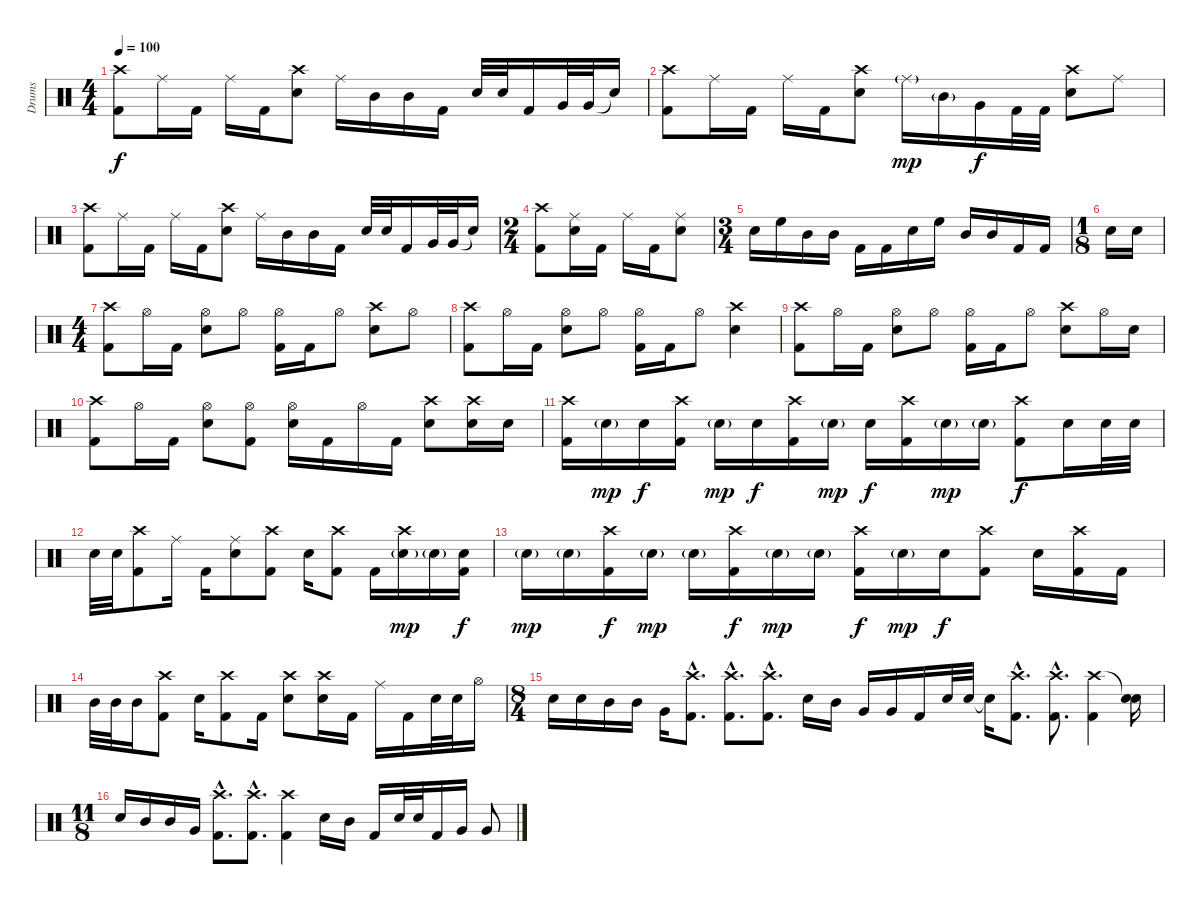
\track ("Drums" "Drums") {instrument percussion}
\staff {score}
\articulation defaults
\ts (4 4)
\tempo 100
\clef neutral
\ks c
("Crash high (hit)" "Kick (hit) 2").8{dy f} "Ride (middle)".16 "Kick (hit) 2".16 "Ride (middle)".16 "Kick (hit) 2".16 ("Crash high (hit)" "Snare (hit) 2").8 "Ride (middle)".16 "Mid Tom (hit)".16 "Mid Tom (hit)".16 "Kick (hit) 2".16 "Snare (hit) 2".32 "Snare (hit) 2".32 "Kick (hit) 2".16 "Very Low Tom (hit)".32 "Very Low Tom (hit)".32 "Snare (hit)"{t}.16 |
("Crash high (hit)" "Kick (hit) 2").8 "Ride (middle)".16 "Kick (hit) 2".16 "Ride (middle)".16 "Kick (hit) 2".16 ("Crash high (hit)" "Snare (hit) 2").8 "Ride (middle)"{g}.16{dy mp} "Mid Tom (hit)"{g}.16 "Very Low Tom (hit)".16{dy f} "Kick (hit) 2".32 "Kick (hit) 2".32 ("Crash high (hit)" "Snare (hit) 2").8 "Ride (middle)".8 |
("Crash high (hit)" "Kick (hit) 2").8 "Ride (middle)".16 "Kick (hit) 2".16 "Ride (middle)".16 "Kick (hit) 2".16 ("Crash high (hit)" "Snare (hit) 2").8 "Ride (middle)".16 "Mid Tom (hit)".16 "Mid Tom (hit)".16 "Kick (hit) 2".16 "Snare (hit) 2".32 "Snare (hit) 2".32 "Kick (hit) 2".16 "Very Low Tom (hit)".32 "Very Low Tom (hit)".32 "Snare (hit)"{t}.16 |
\ts (2 4)
("Crash high (hit)" "Kick (hit) 2").8 ("Ride (middle)" "Snare (hit) 2").16 "Kick (hit) 2".16 "Ride (middle)".16 "Kick (hit) 2".16 ("Ride (middle)" "Snare (hit) 2").8 |
\ts (3 4)
"Snare (hit) 2".16 "High Floor Tom (hit)".16 "Mid Tom (hit)".16 "Mid Tom (hit)".16 "Kick (hit) 2".16 "Kick (hit) 2".16 "Snare (hit) 2".16 "High Floor Tom (hit)".16 "Mid Tom (hit)".16 "Mid Tom (hit)".16 "Kick (hit) 2".16 "Kick (hit) 2".16 |
\ts (1 8)
"Snare (hit) 2".16 "Snare (hit) 2".16 |
\ts (4 4)
("Crash high (hit)" "Kick (hit) 2").8 "Hi-Hat (open)".16 "Kick (hit) 2".16 ("Hi-Hat (open)" "Snare (hit) 2").8 "Hi-Hat (open)".8 ("Hi-Hat (open)" "Kick (hit) 2").16 "Kick (hit) 2".16 "Hi-Hat (open)".8 ("Crash high (hit)" "Snare (hit) 2").8 "Hi-Hat (open)".8 |
("Crash high (hit)" "Kick (hit) 2").8 "Hi-Hat (open)".16 "Kick (hit) 2".16 ("Hi-Hat (open)" "Snare (hit) 2").8 "Hi-Hat (open)".8 ("Hi-Hat (open)" "Kick (hit) 2").16 "Kick (hit) 2".16 "Hi-Hat (open)".8 ("Crash high (hit)" "Snare (hit) 2").4 |
("Crash high (hit)" "Kick (hit) 2").8 "Hi-Hat (open)".16 "Kick (hit) 2".16 ("Hi-Hat (open)" "Snare (hit) 2").8 "Hi-Hat (open)".8 ("Hi-Hat (open)" "Kick (hit) 2").16 "Kick (hit) 2".16 "Hi-Hat (open)".8 ("Crash high (hit)" "Snare (hit) 2").8 "Hi-Hat (open)".16 "Snare (hit) 2".16 |
("Crash high (hit)" "Kick (hit) 2").8 "Hi-Hat (open)".16 "Kick (hit) 2".16 ("Hi-Hat (open)" "Snare (hit) 2").8 ("Hi-Hat (open)" "Kick (hit) 2").8 ("Hi-Hat (open)" "Snare (hit) 2").16 "Kick (hit) 2".16 "Hi-Hat (open)".16 "Kick (hit) 2".16 ("Crash high (hit)" "Snare (hit) 2").8 ("Crash high (hit)" "Snare (hit) 2").16 "Snare (hit) 2".16 |
("Crash high (hit)" "Kick (hit) 2").16 "Snare (hit) 2"{g}.16{dy mp} "Snare (hit) 2".16{dy f} ("Crash high (hit)" "Kick (hit) 2").16 "Snare (hit) 2"{g}.16{dy mp} "Snare (hit) 2".16{dy f} ("Crash high (hit)" "Kick (hit) 2").16 "Snare (hit) 2"{g}.16{dy mp} "Snare (hit) 2".16{dy f} ("Crash high (hit)" "Kick (hit) 2").16 "Snare (hit) 2"{g}.16{dy mp} "Snare (hit) 2"{g}.16 ("Crash high (hit)" "Kick (hit) 2").8{dy f} "Snare (hit) 2".16 "Snare (hit) 2".32 "Snare (hit) 2".32 |
"Snare (hit) 2".32 "Snare (hit) 2".32 ("Crash high (hit)" "Kick (hit) 2").8 "Ride (middle)".16 "Kick (hit) 2".16 ("Ride (middle)" "Snare (hit) 2").8 ("Crash high (hit)" "Kick (hit) 2").8 "Snare (hit) 2".16 ("Crash high (hit)" "Kick (hit) 2").8 "Kick (hit) 2".16 ("Crash high (hit)" "Snare (hit) 2"{g}).16{dy mp} "Snare (hit) 2"{g}.16 ("Snare (hit) 2" "Kick (hit) 2").16{dy f} |
"Snare (hit) 2"{g}.16{dy mp} "Snare (hit) 2"{g}.16 ("Crash high (hit)" "Kick (hit) 2").16{dy f} "Snare (hit) 2"{g}.16{dy mp} "Snare (hit) 2"{g}.16 ("Crash high (hit)" "Kick (hit) 2").16{dy f} "Snare (hit) 2"{g}.16{dy mp} "Snare (hit) 2"{g}.16 ("Crash high (hit)" "Kick (hit) 2").16{dy f} "Snare (hit) 2"{g}.16{dy mp} "Snare (hit) 2".16{dy f} ("Crash high (hit)" "Kick (hit) 2").8 "Snare (hit) 2".16 ("Crash high (hit)" "Kick (hit) 2").16 "Kick (hit) 2".16 |
"Mid Tom (hit)".32 "Mid Tom (hit)".32 "Mid Tom (hit)".16 ("Crash high (hit)" "Kick (hit) 2").8 "Snare (hit) 2".16 ("Crash high (hit)" "Kick (hit) 2").8 "Kick (hit) 2".16 ("Crash high (hit)" "Snare (hit) 2").8 ("Crash high (hit)" "Snare (hit) 2").16 "Kick (hit) 2".16 "Ride (middle)".16 "Kick (hit) 2".16 "Snare (hit) 2".32 "Snare (hit) 2".32 "Hi-Hat (open)".16 |
\ts (8 4)
"Snare (hit) 2".16 "Snare (hit) 2".16 "Mid Tom (hit)".16 "Mid Tom (hit)".16 "Very Low Tom (hit)".16 ("Crash high (hit)"{hac} "Kick (hit) 2"{hac}).8{d} ("Crash high (hit)"{hac} "Kick (hit) 2"{hac}).8{d} ("Crash high (hit)"{hac} "Kick (hit) 2"{hac}).8{d} "Snare (hit) 2".16 "Mid Tom (hit)".16 "Very Low Tom (hit)".16 "Very Low Tom (hit)".16 "Kick (hit) 2".16 "Snare (hit) 2".32 "Snare (hit) 2".32 "Snare (hit)"{t}.16 ("Crash high (hit)"{hac} "Kick (hit) 2"{hac}).8{d} ("Crash high (hit)"{hac} "Kick (hit) 2"{hac}).8{d} ("Crash high (hit)" "Kick (hit) 2").4 ("Snare (hit)"{t} "Snare (hit) 2").16 |
\ts (11 8)
"Snare (hit) 2".16 "Mid Tom (hit)".16 "Mid Tom (hit)".16 "Very Low Tom (hit)".16 ("Crash high (hit)"{hac} "Kick (hit) 2"{hac}).8{d} ("Crash high (hit)"{hac} "Kick (hit) 2"{hac}).8{d} ("Crash high (hit)" "Kick (hit) 2").4 "Snare (hit) 2".16 "Mid Tom (hit)".16 "Kick (hit) 2".16 "Snare (hit) 2".32 "Snare (hit) 2".32 "Kick (hit) 2".16 "Very Low Tom (hit)".16 "Very Low Tom (hit)".8
